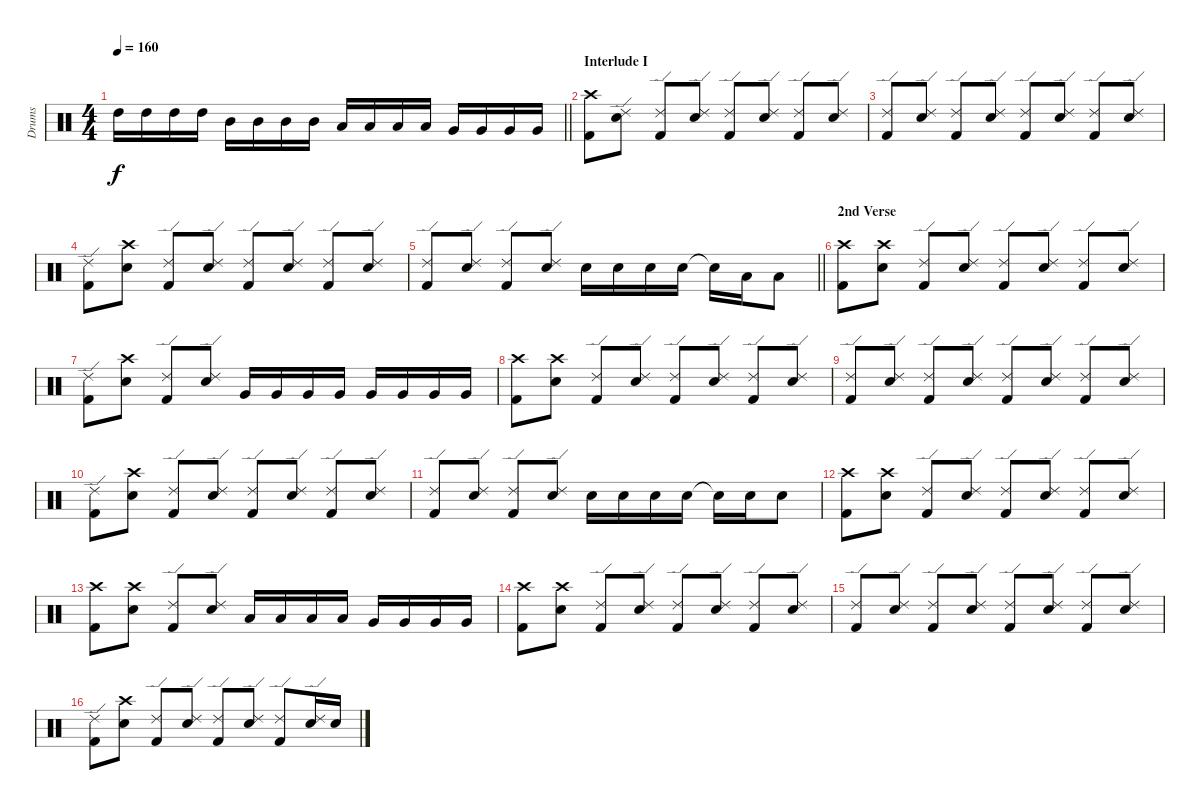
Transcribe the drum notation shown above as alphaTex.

\track ("Drums" "Drums") {instrument percussion}
\staff {score}
\articulation defaults
\ts (4 4)
\tempo 160
\clef neutral
\barLineRight lightlight
\ks c "High Tom (hit)".16{dy f balance 16} "High Tom (hit)".16 "High Tom (hit)".16 "High Tom (hit)".16 "Mid Tom (hit)".16 "Mid Tom (hit)".16 "Mid Tom (hit)".16 "Mid Tom (hit)".16 "Low Tom (hit)".16 "Low Tom (hit)".16 "Low Tom (hit)".16 "Low Tom (hit)".16 "Very Low Tom (hit)".16 "Very Low Tom (hit)".16 "Very Low Tom (hit)".16 "Very Low Tom (hit)".16
|
\section ("" "Interlude I")
("Crash high (hit)" "Kick (hit) 2").8{balance 8} ("Ride (edge) 2" "Electric Snare (hit)").8 ("Ride (edge) 2" "Kick (hit) 2").8 ("Ride (edge) 2" "Electric Snare (hit)").8 ("Ride (edge) 2" "Kick (hit) 2").8 ("Ride (edge) 2" "Electric Snare (hit)").8 ("Ride (edge) 2" "Kick (hit) 2").8 ("Ride (edge) 2" "Electric Snare (hit)").8 |
("Ride (edge) 2" "Kick (hit) 2").8 ("Ride (edge) 2" "Electric Snare (hit)").8 ("Ride (edge) 2" "Kick (hit) 2").8 ("Ride (edge) 2" "Electric Snare (hit)").8 ("Ride (edge) 2" "Kick (hit) 2").8 ("Ride (edge) 2" "Electric Snare (hit)").8 ("Ride (edge) 2" "Kick (hit) 2").8 ("Ride (edge) 2" "Electric Snare (hit)").8 |
("Ride (edge) 2" "Kick (hit) 2").8 ("Crash high (hit)" "Electric Snare (hit)").8 ("Ride (edge) 2" "Kick (hit) 2").8 ("Ride (edge) 2" "Electric Snare (hit)").8 ("Ride (edge) 2" "Kick (hit) 2").8 ("Ride (edge) 2" "Electric Snare (hit)").8 ("Ride (edge) 2" "Kick (hit) 2").8 ("Ride (edge) 2" "Electric Snare (hit)").8 |
\barLineRight lightlight
("Ride (edge) 2" "Kick (hit) 2").8 ("Ride (edge) 2" "Electric Snare (hit)").8 ("Ride (edge) 2" "Kick (hit) 2").8 ("Ride (edge) 2" "Electric Snare (hit)").8 "Electric Snare (hit)".16 "Electric Snare (hit)".16 "Electric Snare (hit)".16 "Electric Snare (hit)".16 "Snare (hit)"{t}.16 "Low Tom (hit)".16 "Low Tom (hit)".8 |
\section ("" "2nd Verse")
("Crash high (hit)" "Kick (hit) 2").8 ("Crash high (hit)" "Electric Snare (hit)").8 ("Ride (edge) 2" "Kick (hit) 2").8 ("Ride (edge) 2" "Electric Snare (hit)").8 ("Ride (edge) 2" "Kick (hit) 2").8 ("Ride (edge) 2" "Electric Snare (hit)").8 ("Ride (edge) 2" "Kick (hit) 2").8 ("Ride (edge) 2" "Electric Snare (hit)").8 |
("Ride (edge) 2" "Kick (hit) 2").8 ("Crash high (hit)" "Electric Snare (hit)").8 ("Ride (edge) 2" "Kick (hit) 2").8 ("Ride (edge) 2" "Electric Snare (hit)").8 "Very Low Tom (hit)".16 "Very Low Tom (hit)".16 "Very Low Tom (hit)".16 "Very Low Tom (hit)".16 "Very Low Tom (hit)".16 "Very Low Tom (hit)".16 "Very Low Tom (hit)".16 "Very Low Tom (hit)".16 |
("Crash high (hit)" "Kick (hit) 2").8 ("Crash high (hit)" "Electric Snare (hit)").8 ("Ride (edge) 2" "Kick (hit) 2").8 ("Ride (edge) 2" "Electric Snare (hit)").8 ("Ride (edge) 2" "Kick (hit) 2").8 ("Ride (edge) 2" "Electric Snare (hit)").8 ("Ride (edge) 2" "Kick (hit) 2").8 ("Ride (edge) 2" "Electric Snare (hit)").8 |
("Ride (edge) 2" "Kick (hit) 2").8 ("Ride (edge) 2" "Electric Snare (hit)").8 ("Ride (edge) 2" "Kick (hit) 2").8 ("Ride (edge) 2" "Electric Snare (hit)").8 ("Ride (edge) 2" "Kick (hit) 2").8 ("Ride (edge) 2" "Electric Snare (hit)").8 ("Ride (edge) 2" "Kick (hit) 2").8 ("Ride (edge) 2" "Electric Snare (hit)").8 |
("Ride (edge) 2" "Kick (hit) 2").8 ("Crash high (hit)" "Electric Snare (hit)").8 ("Ride (edge) 2" "Kick (hit) 2").8 ("Ride (edge) 2" "Electric Snare (hit)").8 ("Ride (edge) 2" "Kick (hit) 2").8 ("Ride (edge) 2" "Electric Snare (hit)").8 ("Ride (edge) 2" "Kick (hit) 2").8 ("Ride (edge) 2" "Electric Snare (hit)").8 |
("Ride (edge) 2" "Kick (hit) 2").8 ("Ride (edge) 2" "Electric Snare (hit)").8 ("Ride (edge) 2" "Kick (hit) 2").8 ("Ride (edge) 2" "Electric Snare (hit)").8 "Electric Snare (hit)".16 "Electric Snare (hit)".16 "Electric Snare (hit)".16 "Electric Snare (hit)".16 "Snare (hit)"{t}.16 "Electric Snare (hit)".16 "Electric Snare (hit)".8 |
("Crash high (hit)" "Kick (hit) 2").8 ("Crash high (hit)" "Electric Snare (hit)").8 ("Ride (edge) 2" "Kick (hit) 2").8 ("Ride (edge) 2" "Electric Snare (hit)").8 ("Ride (edge) 2" "Kick (hit) 2").8 ("Ride (edge) 2" "Electric Snare (hit)").8 ("Ride (edge) 2" "Kick (hit) 2").8 ("Ride (edge) 2" "Electric Snare (hit)").8 |
("Crash high (hit)" "Kick (hit) 2").8 ("Crash high (hit)" "Electric Snare (hit)").8 ("Ride (edge) 2" "Kick (hit) 2").8 ("Ride (edge) 2" "Electric Snare (hit)").8 "Low Tom (hit)".16 "Low Tom (hit)".16 "Low Tom (hit)".16 "Low Tom (hit)".16 "Very Low Tom (hit)".16 "Very Low Tom (hit)".16 "Very Low Tom (hit)".16 "Very Low Tom (hit)".16 |
("Crash high (hit)" "Kick (hit) 2").8 ("Crash high (hit)" "Electric Snare (hit)").8 ("Ride (edge) 2" "Kick (hit) 2").8 ("Ride (edge) 2" "Electric Snare (hit)").8 ("Ride (edge) 2" "Kick (hit) 2").8 ("Ride (edge) 2" "Electric Snare (hit)").8 ("Ride (edge) 2" "Kick (hit) 2").8 ("Ride (edge) 2" "Electric Snare (hit)").8 |
("Ride (edge) 2" "Kick (hit) 2").8 ("Ride (edge) 2" "Electric Snare (hit)").8 ("Ride (edge) 2" "Kick (hit) 2").8 ("Ride (edge) 2" "Electric Snare (hit)").8 ("Ride (edge) 2" "Kick (hit) 2").8 ("Ride (edge) 2" "Electric Snare (hit)").8 ("Ride (edge) 2" "Kick (hit) 2").8 ("Ride (edge) 2" "Electric Snare (hit)").8 |
("Ride (edge) 2" "Kick (hit) 2").8 ("Crash high (hit)" "Electric Snare (hit)").8 ("Ride (edge) 2" "Kick (hit) 2").8 ("Ride (edge) 2" "Electric Snare (hit)").8 ("Ride (edge) 2" "Kick (hit) 2").8 ("Ride (edge) 2" "Electric Snare (hit)").8 ("Ride (edge) 2" "Kick (hit) 2").8 ("Ride (edge) 2" "Electric Snare (hit)").16 "Electric Snare (hit)".16
